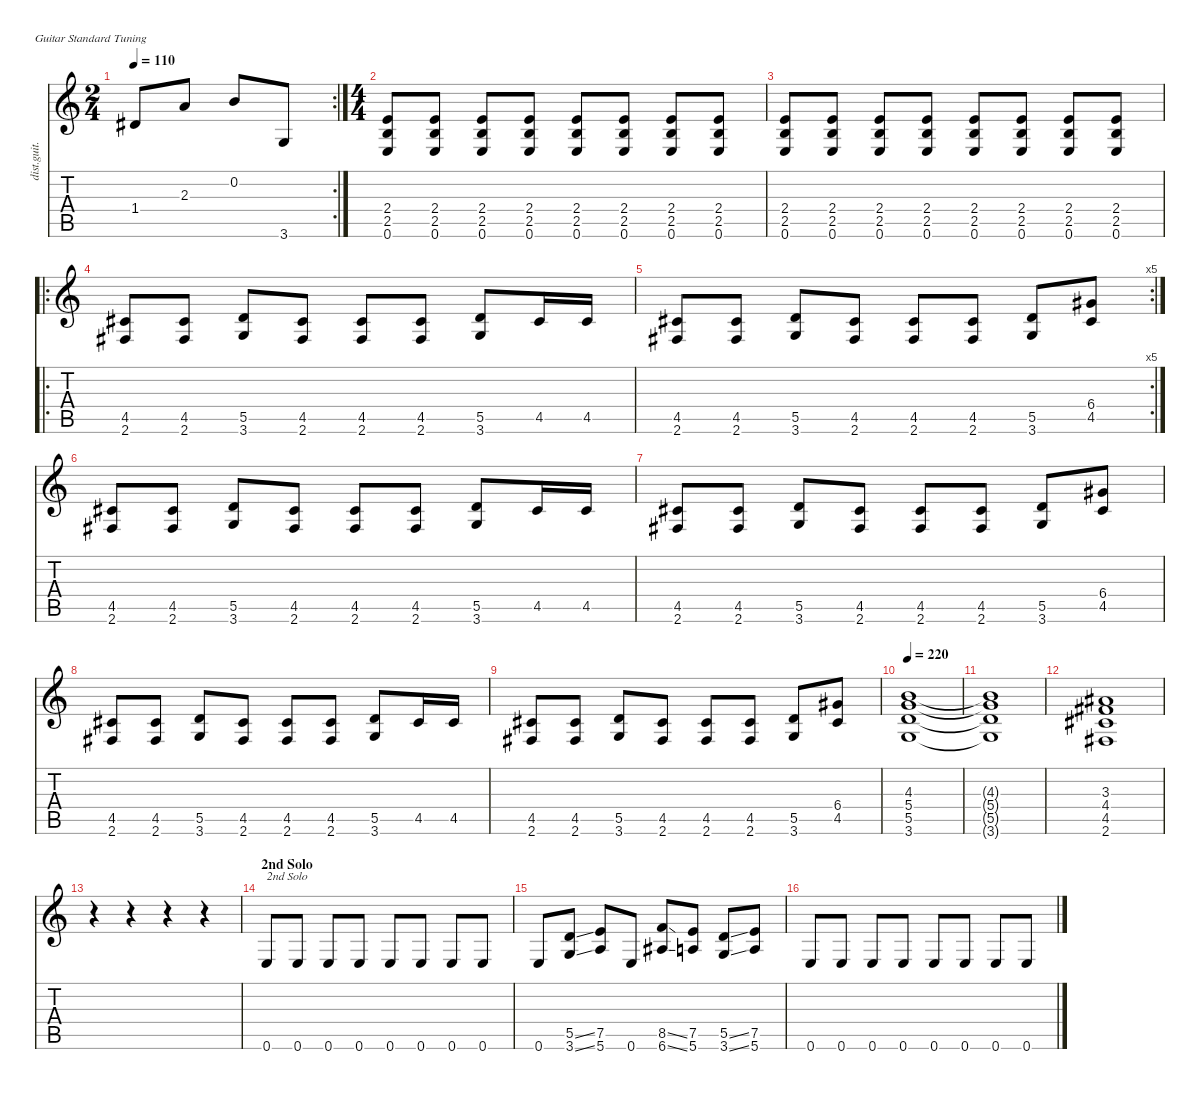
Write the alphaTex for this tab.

\defaultSystemsLayout 4
\hideDynamics
\bracketExtendMode nobrackets
\track ("Hetfield" "dist.guit.") {instrument distortionguitar}
\staff {score tabs}
\tuning (E4 B3 G3 D3 A2 E2)
\rc 2
\ts (2 4)
\tempo 110
\clef g2
\ks c
1.4{acc #}.8{dy f beam Up} 2.3.8{beam Up} 0.2.8{beam Up} 3.6.8{beam Up} |
\ts (4 4)
(2.4 2.5 0.6).8{beam Up} (2.4 2.5 0.6).8{beam Up} (2.4 2.5 0.6).8{beam Up} (2.4 2.5 0.6).8{beam Up} (2.4 2.5 0.6).8{beam Up} (2.4 2.5 0.6).8{beam Up} (2.4 2.5 0.6).8{beam Up} (2.4 2.5 0.6).8{beam Up} |
(2.4 2.5 0.6).8{beam Up} (2.4 2.5 0.6).8{beam Up} (2.4 2.5 0.6).8{beam Up} (2.4 2.5 0.6).8{beam Up} (2.4 2.5 0.6).8{beam Up} (2.4 2.5 0.6).8{beam Up} (2.4 2.5 0.6).8{beam Up} (2.4 2.5 0.6).8{beam Up} |
\ro
(4.5{acc #} 2.6{acc #}).8{beam Up} (4.5{acc #} 2.6{acc #}).8{beam Up} (5.5 3.6).8{beam Up} (4.5{acc #} 2.6{acc #}).8{beam Up} (4.5{acc #} 2.6{acc #}).8{beam Up} (4.5{acc #} 2.6{acc #}).8{beam Up} (5.5 3.6).8{beam Up} 4.5{acc #}.16{beam Up} 4.5{acc #}.16{beam Up} |
\rc 5
(4.5{acc #} 2.6{acc #}).8{beam Up} (4.5{acc #} 2.6{acc #}).8{beam Up} (5.5 3.6).8{beam Up} (4.5{acc #} 2.6{acc #}).8{beam Up} (4.5{acc #} 2.6{acc #}).8{beam Up} (4.5{acc #} 2.6{acc #}).8{beam Up} (5.5 3.6).8{beam Up} (6.4{acc #} 4.5{acc #}).8{beam Up} |
(4.5{acc #} 2.6{acc #}).8{beam Up} (4.5{acc #} 2.6{acc #}).8{beam Up} (5.5 3.6).8{beam Up} (4.5{acc #} 2.6{acc #}).8{beam Up} (4.5{acc #} 2.6{acc #}).8{beam Up} (4.5{acc #} 2.6{acc #}).8{beam Up} (5.5 3.6).8{beam Up} 4.5{acc #}.16{beam Up} 4.5{acc #}.16{beam Up} |
(4.5{acc #} 2.6{acc #}).8{beam Up} (4.5{acc #} 2.6{acc #}).8{beam Up} (5.5 3.6).8{beam Up} (4.5{acc #} 2.6{acc #}).8{beam Up} (4.5{acc #} 2.6{acc #}).8{beam Up} (4.5{acc #} 2.6{acc #}).8{beam Up} (5.5 3.6).8{beam Up} (6.4{acc #} 4.5{acc #}).8{beam Up} |
(4.5{acc #} 2.6{acc #}).8{beam Up} (4.5{acc #} 2.6{acc #}).8{beam Up} (5.5 3.6).8{beam Up} (4.5{acc #} 2.6{acc #}).8{beam Up} (4.5{acc #} 2.6{acc #}).8{beam Up} (4.5{acc #} 2.6{acc #}).8{beam Up} (5.5 3.6).8{beam Up} 4.5{acc #}.16{beam Up} 4.5{acc #}.16{beam Up} |
(4.5{acc #} 2.6{acc #}).8{beam Up} (4.5{acc #} 2.6{acc #}).8{beam Up} (5.5 3.6).8{beam Up} (4.5{acc #} 2.6{acc #}).8{beam Up} (4.5{acc #} 2.6{acc #}).8{beam Up} (4.5{acc #} 2.6{acc #}).8{beam Up} (5.5 3.6).8{beam Up} (6.4{acc #} 4.5{acc #}).8{beam Up} |
\tempo 220
(4.3 5.4 5.5 3.6).1{beam Up} |
(4.3{t} 5.4{t} 5.5{t} 3.6{t}).1{beam Up} |
(3.3{acc #} 4.4{acc #} 4.5{acc #} 2.6{acc #}).1{beam Up} |
r.4{beam Down} r.4{beam Down} r.4{beam Down} r.4{beam Down} |
\section ("" "2nd Solo")
0.6.8{txt "2nd Solo" beam Up} 0.6.8{beam Up} 0.6.8{beam Up} 0.6.8{beam Up} 0.6.8{beam Up} 0.6.8{beam Up} 0.6.8{beam Up} 0.6.8{beam Up} |
0.6.8{beam Up} (5.5{ss} 3.6{ss}).8{beam Up} (7.5 5.6).8{beam Up} 0.6.8{beam Up} (8.5{ss} 6.6{ss acc #}).8{beam Up} (7.5 5.6).8{beam Up} (5.5{ss} 3.6{ss}).8{beam Up} (7.5 5.6).8{beam Up} |
0.6.8{beam Up} 0.6.8{beam Up} 0.6.8{beam Up} 0.6.8{beam Up} 0.6.8{beam Up} 0.6.8{beam Up} 0.6.8{beam Up} 0.6.8{beam Up}
